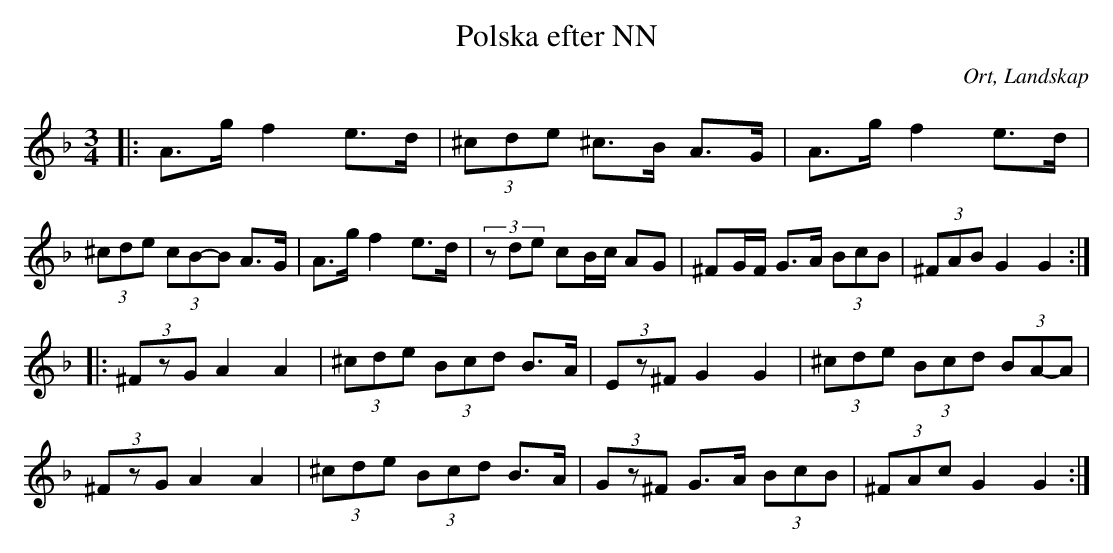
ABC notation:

X:1
T:Polska efter NN
O:Ort, Landskap
M:3/4
L:1/8
K:Dm
|: A>g f2 e>d|(3^cde ^c>B A>G|A>g f2 e>d|(3^cde (3cB-B A>G|A>g f2 e>d|(3zde cB/c/ AG|^FG/F/ G>A (3BcB|(3^FAB G2 G2  :|
|:(3^FzG A2 A2|(3^cde (3Bcd B>A|(3Ez^F G2 G2|(3^cde (3Bcd (3BA-A|
(3^FzG A2 A2|(3^cde (3Bcd B>A| (3Gz^F G>A (3BcB|(3^FAc G2 G2:|
